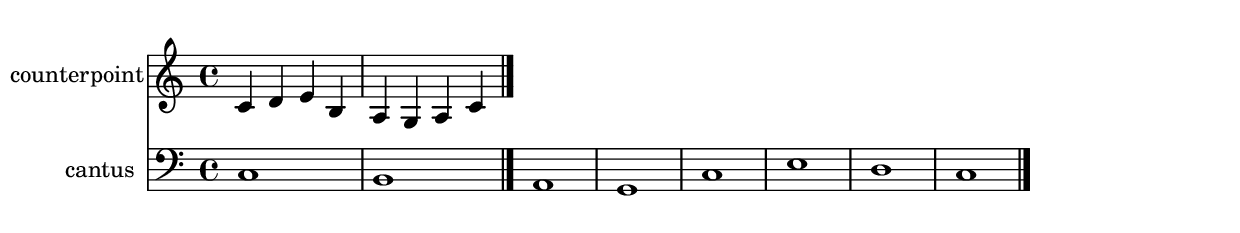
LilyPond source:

\version "2.14.2"
<<
  \new Staff {
    \set Staff.instrumentName = #"counterpoint"
    \clef treble
    \key c \major
    \relative c' { c d e b a g a c \bar "|." }
  }
  \new Staff {
    \set Staff.instrumentName = #"cantus" 
    \clef bass
    \key c \major
    \relative c { c1 b a g c e d c \bar "|." }
  }
>>
